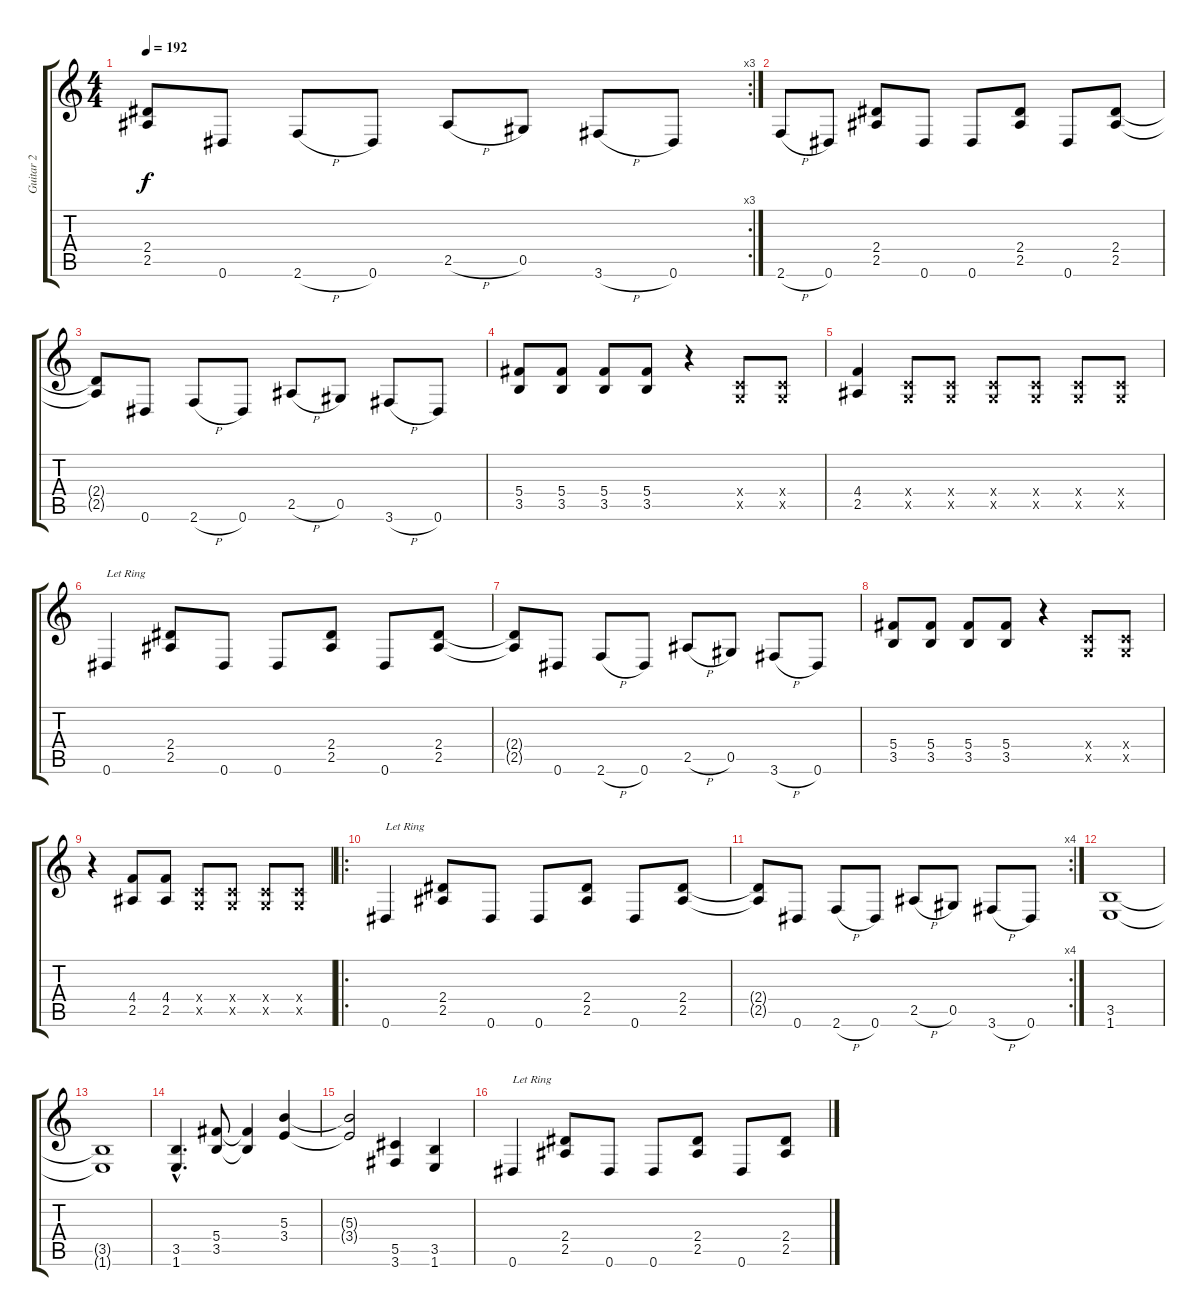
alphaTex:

\track ("Guitar 2" "Guitar 2") {instrument overdrivenguitar}
\staff {score tabs}
\tuning (Eb4 Bb3 Gb3 Db3 Ab2 Eb2) {hide}
\rc 3
\ts (4 4)
\tempo 192
\clef g2
\ks c
(2.4{t} 2.5{t}).8{dy f} 0.6.8 2.6{h}.8 0.6.8 2.5{h}.8 0.5.8 3.6{h}.8 0.6.8 |
2.6{h}.8 0.6.8 (2.4 2.5).8 0.6.8 0.6.8 (2.4 2.5).8 0.6.8 (2.4 2.5).8 |
(2.4{t} 2.5{t}).8 0.6.8 2.6{h}.8 0.6.8 2.5{h}.8 0.5.8 3.6{h}.8 0.6.8 |
(5.4 3.5).8 (5.4 3.5).8 (5.4 3.5).8 (5.4 3.5).8 r.4 (-1.4{x} -1.5{x}).8 (-1.4{x} -1.5{x}).8 |
(4.4 2.5).4 (-1.4{x} -1.5{x}).8 (-1.4{x} -1.5{x}).8 (-1.4{x} -1.5{x}).8 (-1.4{x} -1.5{x}).8 (-1.4{x} -1.5{x}).8 (-1.4{x} -1.5{x}).8 |
0.6.4{txt "Let Ring"} (2.4 2.5).8 0.6.8 0.6.8 (2.4 2.5).8 0.6.8 (2.4 2.5).8 |
(2.4{t} 2.5{t}).8 0.6.8 2.6{h}.8 0.6.8 2.5{h}.8 0.5.8 3.6{h}.8 0.6.8 |
(5.4 3.5).8 (5.4 3.5).8 (5.4 3.5).8 (5.4 3.5).8 r.4 (-1.4{x} -1.5{x}).8 (-1.4{x} -1.5{x}).8 |
r.4 (4.4 2.5).8 (4.4 2.5).8 (-1.4{x} -1.5{x}).8 (-1.4{x} -1.5{x}).8 (-1.4{x} -1.5{x}).8 (-1.4{x} -1.5{x}).8 |
\ro
0.6.4{txt "Let Ring"} (2.4 2.5).8 0.6.8 0.6.8 (2.4 2.5).8 0.6.8 (2.4 2.5).8 |
\rc 4
(2.4{t} 2.5{t}).8 0.6.8 2.6{h}.8 0.6.8 2.5{h}.8 0.5.8 3.6{h}.8 0.6.8 |
(3.5 1.6).1 |
(3.5{t} 1.6{t}).1 |
(3.5{hac} 1.6{hac}).4{d} (5.4 3.5).8 (5.4{t} 3.5{t}).4 (5.3 3.4).4 |
(5.3{t} 3.4{t}).2 (5.5 3.6).4 (3.5 1.6).4 |
0.6.4{txt "Let Ring"} (2.4 2.5).8 0.6.8 0.6.8 (2.4 2.5).8 0.6.8 (2.4 2.5).8
